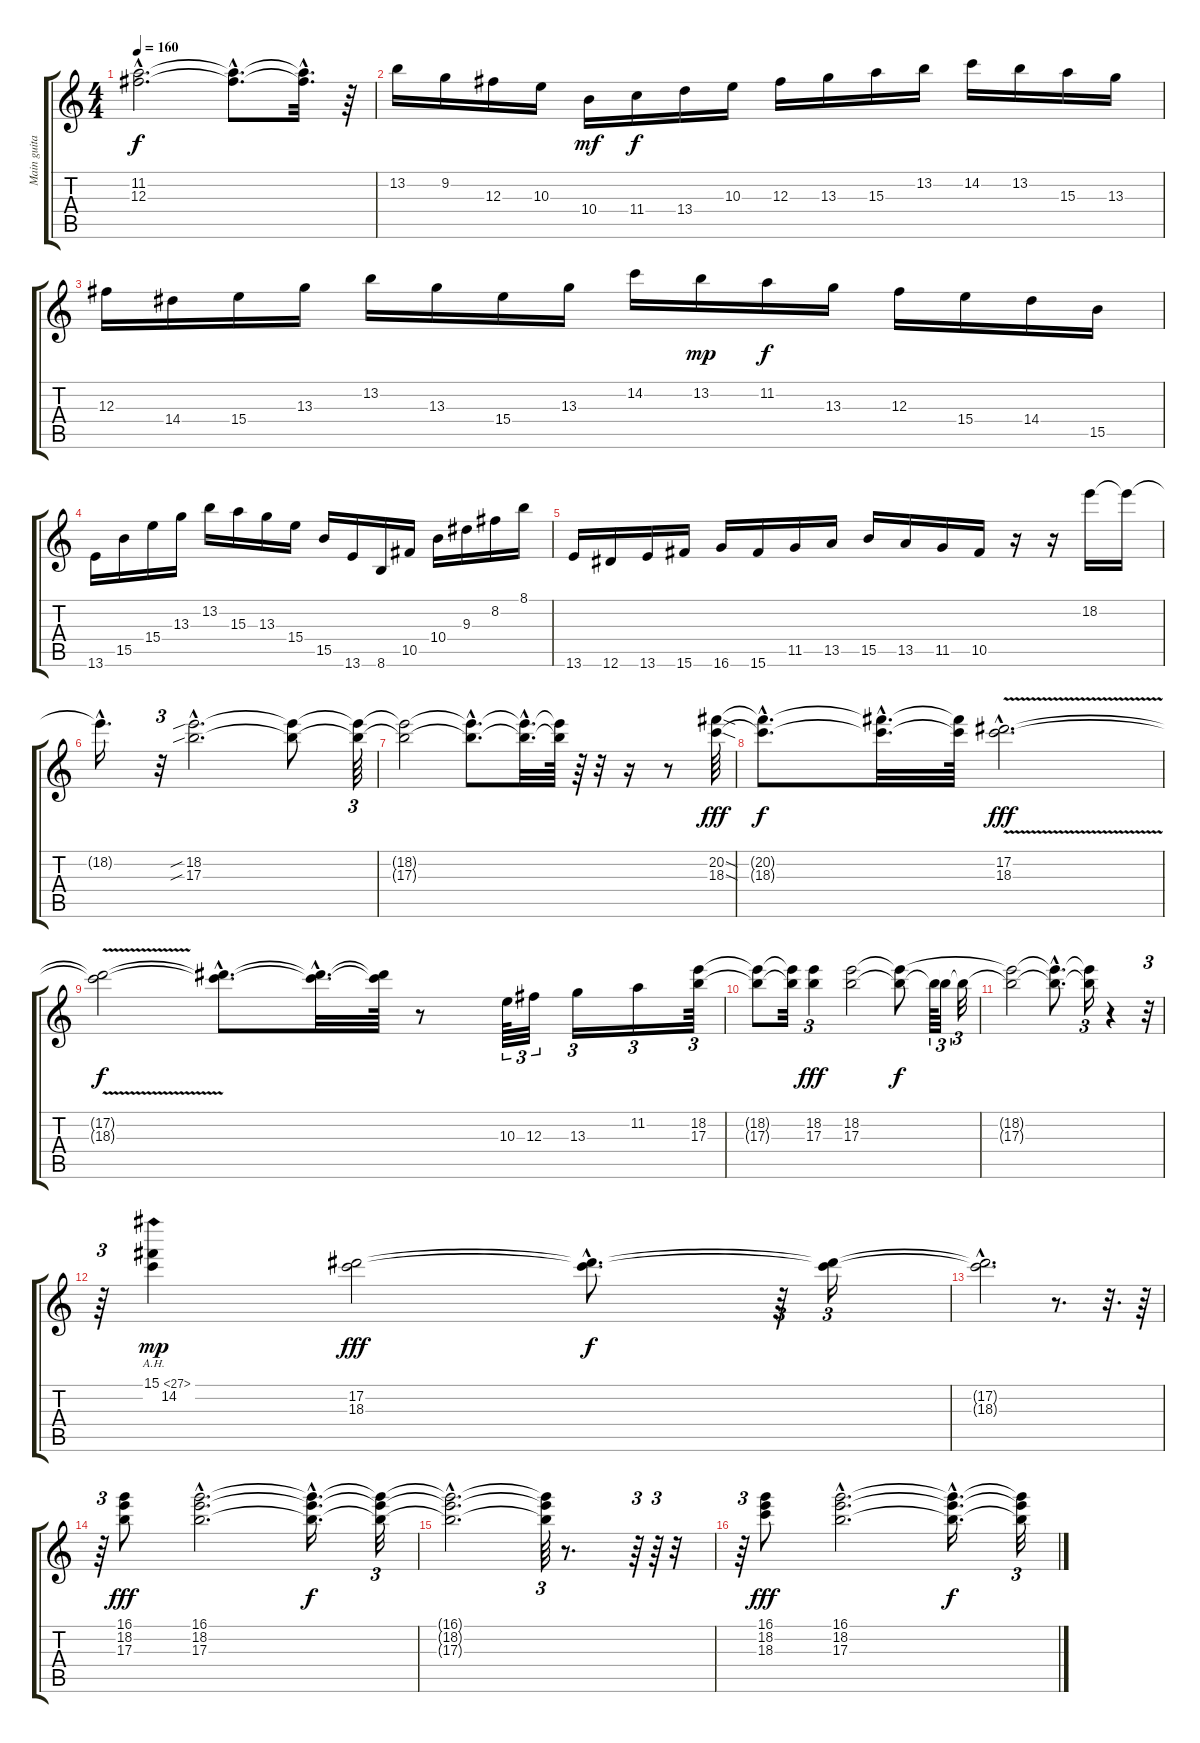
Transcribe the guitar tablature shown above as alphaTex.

\track ("Main guitar" "Main guita") {instrument electricguitarjazz}
\staff {score tabs}
\tuning (Eb4 Bb3 Gb3 Db3 Ab2 Eb2) {hide}
\ts (4 4)
\tempo 160
\clef g2
\ks c
(11.2{hac t} 12.3{hac t}).2{d dy f} (11.2{hac t} 12.3{hac t}).8{d} (11.2{hac t} 12.3{hac t}).32{d} r.64 |
13.2.16 9.2.16 12.3.16 10.3.16 10.4.16{dy mf} 11.4.16{dy f} 13.4.16 10.3.16 12.3.16 13.3.16 15.3.16 13.2.16 14.2.16 13.2.16 15.3.16 13.3.16 |
12.3.16 14.4.16 15.4.16 13.3.16 13.2.16 13.3.16 15.4.16 13.3.16 14.2.16 13.2.16{dy mp} 11.2.16{dy f} 13.3.16 12.3.16 15.4.16 14.4.16 15.5.16 |
13.6.16 15.5.16 15.4.16 13.3.16 13.2.16 15.3.16 13.3.16 15.4.16 15.5.16 13.6.16 8.6.16 10.5.16 10.4.16 9.3.16 8.2.16 8.1.16 |
13.6.16 12.6.16 13.6.16 15.6.16 16.6.16 15.6.16 11.5.16 13.5.16 15.5.16 13.5.16 11.5.16 10.5.16 r.16 r.16 18.2.16 18.2{t}.16 |
18.2{hac t}.16{d} r.32{tu (3 2)} (18.2{sib hac} 17.3{sib hac}).2{d} (18.2{t} 17.3{t}).8 (18.2{t} 17.3{t}).64{tu (3 2)} |
(18.2{t} 17.3{t}).2 (18.2{hac t} 17.3{hac t}).8{d} (18.2{hac t} 17.3{hac t}).32{d} (18.2{t} 17.3{t}).64 r.64 r.32 r.16 r.8 (20.2{sod} 18.3{sod}).64{dy fff} |
(20.2{hac t} 18.3{hac t}).8{d dy f} (20.2{hac t} 18.3{hac t}).32{d} (20.2{t} 18.3{t}).64 (17.2{v hac} 18.3{v hac}).2{d dy fff} |
(17.2{t} 18.3{t}).2{dy f} (17.2{hac t} 18.3{hac t}).8{d} (17.2{hac t} 18.3{hac t}).32{d} (17.2{t} 18.3{t}).64 r.8 10.3.64{tu (3 2)} 12.3.32{tu (3 2)} 13.3.16{tu (3 2)} 11.2.16{tu (3 2)} (18.2 17.3).64{tu (3 2)} |
(18.2{t} 17.3{t}).8 (18.2{t} 17.3{t}).32 (18.2 17.3).4{tu (3 2) dy fff} (18.2 17.3).2 (18.2{t} 17.3{t}).8{dy f} 17.3{t}.64{tu (3 2)} 17.3{t}.32{tu (3 2)} 17.3{t}.32{tu (3 2)} |
(18.2{t} 17.3{t}).2 (18.2{hac t} 17.3{hac t}).8{d} (18.2{t} 17.3{t}).16{tu (3 2)} r.4 r.32{tu (3 2)} |
r.64{tu (3 2)} (15.1{ah 12} 14.2).4{dy mp} (17.2 18.3).2{dy fff} (17.2{hac t} 18.3{hac t}).8{d dy f} r.64{tu (3 2)} (17.2{t} 18.3{t}).16{tu (3 2)} |
(17.2{hac t} 18.3{hac t}).2{d} r.8{d} r.32{d} r.64 |
r.64{tu (3 2)} (16.1 18.2 17.3).8{dy fff} (16.1{hac} 18.2{hac} 17.3{hac}).2{d} (16.1{hac t} 18.2{hac t} 17.3{hac t}).16{d dy f} (16.1{t} 18.2{t} 17.3{t}).32{tu (3 2)} |
(16.1{hac t} 18.2{hac t} 17.3{hac t}).2{d} (16.1{t} 18.2{t} 17.3{t}).64{tu (3 2)} r.8{d} r.64{tu (3 2)} r.64{tu (3 2)} r.32 |
r.64{tu (3 2)} (16.1 18.2 18.3).8{dy fff} (16.1{hac} 18.2{hac} 17.3{hac}).2{d} (16.1{hac t} 18.2{hac t} 17.3{hac t}).16{d dy f} (16.1{t} 18.2{t} 17.3{t}).32{tu (3 2)}
